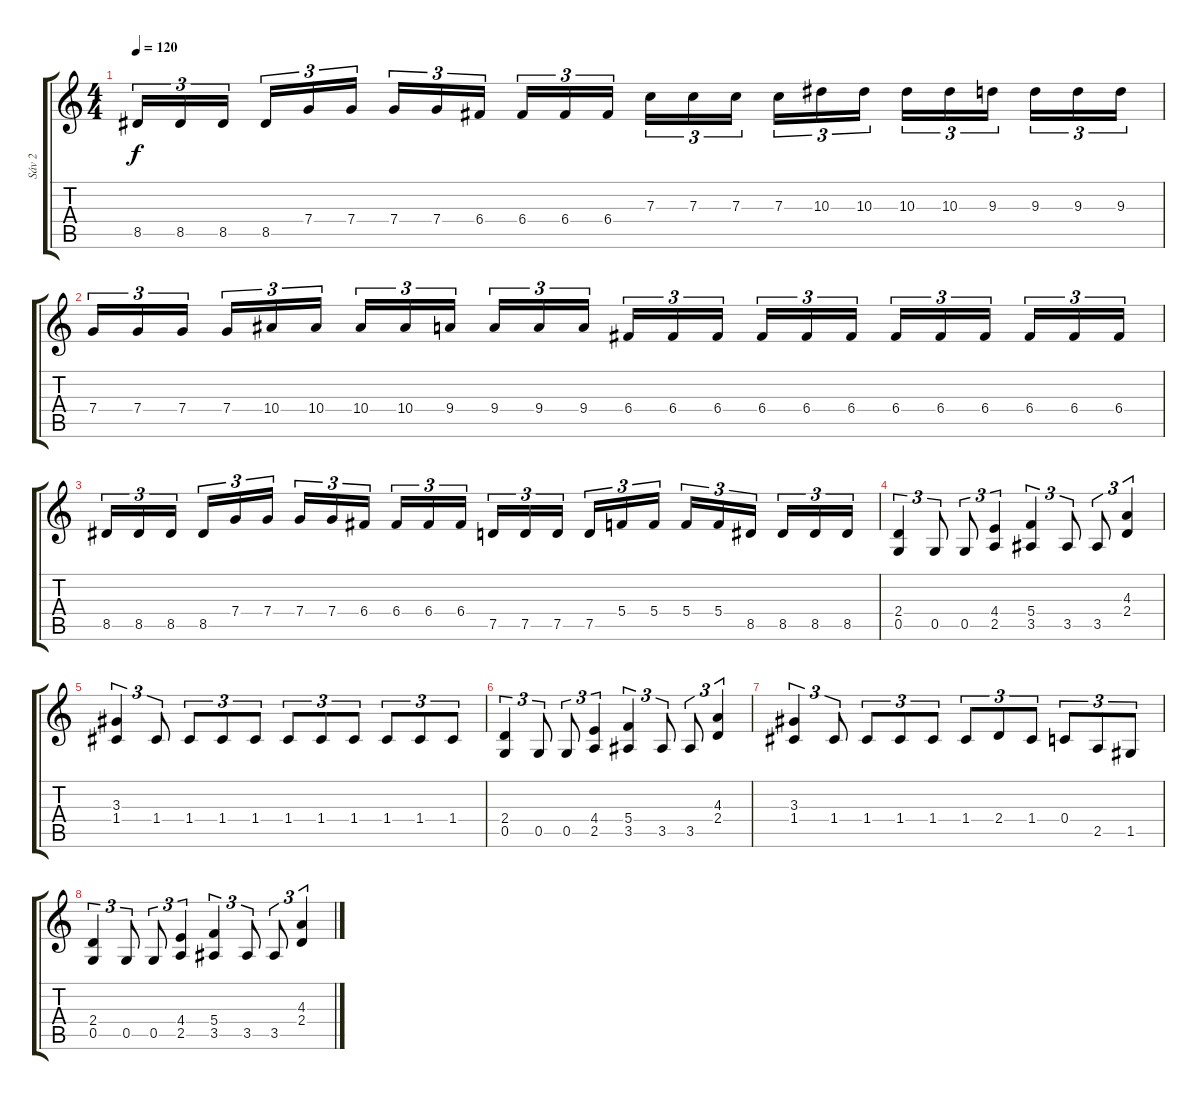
\track ("Sáv 2" "Sáv 2") {instrument distortionguitar}
\staff {score tabs}
\tuning (D4 A3 F3 C3 G2 D2) {hide}
\ts (4 4)
\tempo 120
\clef g2
\ks c
8.5.16{tu (3 2) dy f} 8.5.16{tu (3 2)} 8.5.16{tu (3 2)} 8.5.16{tu (3 2)} 7.4.16{tu (3 2)} 7.4.16{tu (3 2)} 7.4.16{tu (3 2)} 7.4.16{tu (3 2)} 6.4.16{tu (3 2)} 6.4.16{tu (3 2)} 6.4.16{tu (3 2)} 6.4.16{tu (3 2)} 7.3.16{tu (3 2)} 7.3.16{tu (3 2)} 7.3.16{tu (3 2)} 7.3.16{tu (3 2)} 10.3.16{tu (3 2)} 10.3.16{tu (3 2)} 10.3.16{tu (3 2)} 10.3.16{tu (3 2)} 9.3.16{tu (3 2)} 9.3.16{tu (3 2)} 9.3.16{tu (3 2)} 9.3.16{tu (3 2)} |
7.4.16{tu (3 2)} 7.4.16{tu (3 2)} 7.4.16{tu (3 2)} 7.4.16{tu (3 2)} 10.4.16{tu (3 2)} 10.4.16{tu (3 2)} 10.4.16{tu (3 2)} 10.4.16{tu (3 2)} 9.4.16{tu (3 2)} 9.4.16{tu (3 2)} 9.4.16{tu (3 2)} 9.4.16{tu (3 2)} 6.4.16{tu (3 2)} 6.4.16{tu (3 2)} 6.4.16{tu (3 2)} 6.4.16{tu (3 2)} 6.4.16{tu (3 2)} 6.4.16{tu (3 2)} 6.4.16{tu (3 2)} 6.4.16{tu (3 2)} 6.4.16{tu (3 2)} 6.4.16{tu (3 2)} 6.4.16{tu (3 2)} 6.4.16{tu (3 2)} |
8.5.16{tu (3 2)} 8.5.16{tu (3 2)} 8.5.16{tu (3 2)} 8.5.16{tu (3 2)} 7.4.16{tu (3 2)} 7.4.16{tu (3 2)} 7.4.16{tu (3 2)} 7.4.16{tu (3 2)} 6.4.16{tu (3 2)} 6.4.16{tu (3 2)} 6.4.16{tu (3 2)} 6.4.16{tu (3 2)} 7.5.16{tu (3 2)} 7.5.16{tu (3 2)} 7.5.16{tu (3 2)} 7.5.16{tu (3 2)} 5.4.16{tu (3 2)} 5.4.16{tu (3 2)} 5.4.16{tu (3 2)} 5.4.16{tu (3 2)} 8.5.16{tu (3 2)} 8.5.16{tu (3 2)} 8.5.16{tu (3 2)} 8.5.16{tu (3 2)} |
(2.4 0.5).4{tu (3 2)} 0.5.8{tu (3 2)} 0.5.8{tu (3 2)} (4.4 2.5).4{tu (3 2)} (5.4 3.5).4{tu (3 2)} 3.5.8{tu (3 2)} 3.5.8{tu (3 2)} (4.3 2.4).4{tu (3 2)} |
(3.3 1.4).4{tu (3 2)} 1.4.8{tu (3 2)} 1.4.8{tu (3 2)} 1.4.8{tu (3 2)} 1.4.8{tu (3 2)} 1.4.8{tu (3 2)} 1.4.8{tu (3 2)} 1.4.8{tu (3 2)} 1.4.8{tu (3 2)} 1.4.8{tu (3 2)} 1.4.8{tu (3 2)} |
(2.4 0.5).4{tu (3 2)} 0.5.8{tu (3 2)} 0.5.8{tu (3 2)} (4.4 2.5).4{tu (3 2)} (5.4 3.5).4{tu (3 2)} 3.5.8{tu (3 2)} 3.5.8{tu (3 2)} (4.3 2.4).4{tu (3 2)} |
(3.3 1.4).4{tu (3 2)} 1.4.8{tu (3 2)} 1.4.8{tu (3 2)} 1.4.8{tu (3 2)} 1.4.8{tu (3 2)} 1.4.8{tu (3 2)} 2.4.8{tu (3 2)} 1.4.8{tu (3 2)} 0.4.8{tu (3 2)} 2.5.8{tu (3 2)} 1.5.8{tu (3 2)} |
(2.4 0.5).4{tu (3 2)} 0.5.8{tu (3 2)} 0.5.8{tu (3 2)} (4.4 2.5).4{tu (3 2)} (5.4 3.5).4{tu (3 2)} 3.5.8{tu (3 2)} 3.5.8{tu (3 2)} (4.3 2.4).4{tu (3 2)}
